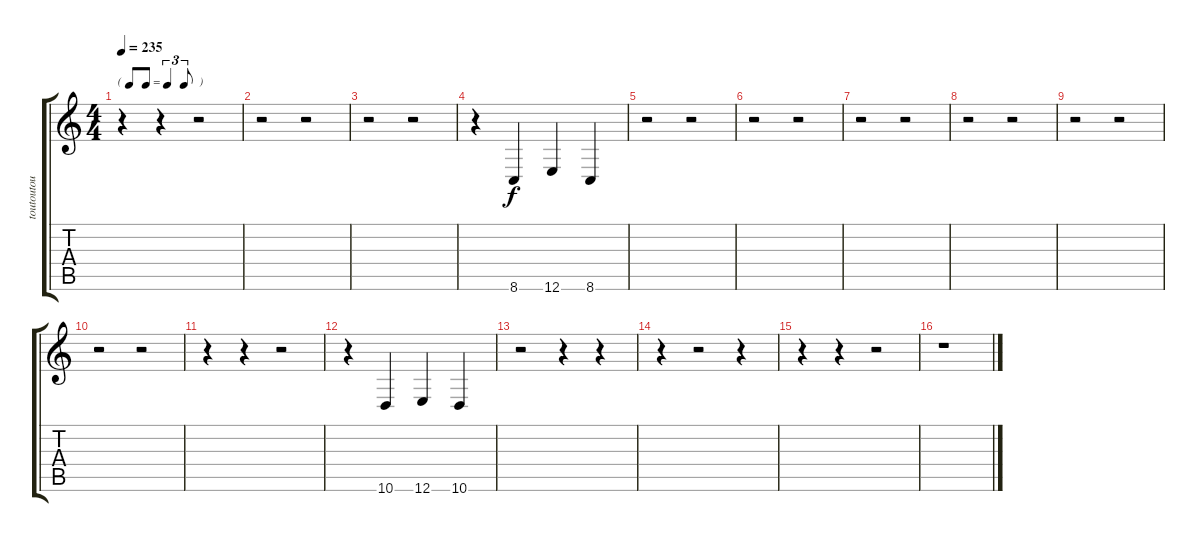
\track ("toutoutou" "toutoutou") {instrument recorder}
\staff {score tabs}
\tuning (E4 B3 G3 D3 A2 E2) {hide}
\ts (4 4)
\tf triplet8th
\tempo 235
\clef g2
\ks c
r.4{dy f} r.4 r.2 |
r.2 r.2 |
r.2 r.2 |
r.4 8.6.4 12.6.4 8.6.4 |
r.2 r.2 |
r.2 r.2 |
r.2 r.2 |
r.2 r.2 |
r.2 r.2 |
r.2 r.2 |
r.4 r.4 r.2 |
r.4 10.6.4 12.6.4 10.6.4 |
r.2 r.4 r.4 |
r.4 r.2 r.4 |
r.4 r.4 r.2 |
r.1
